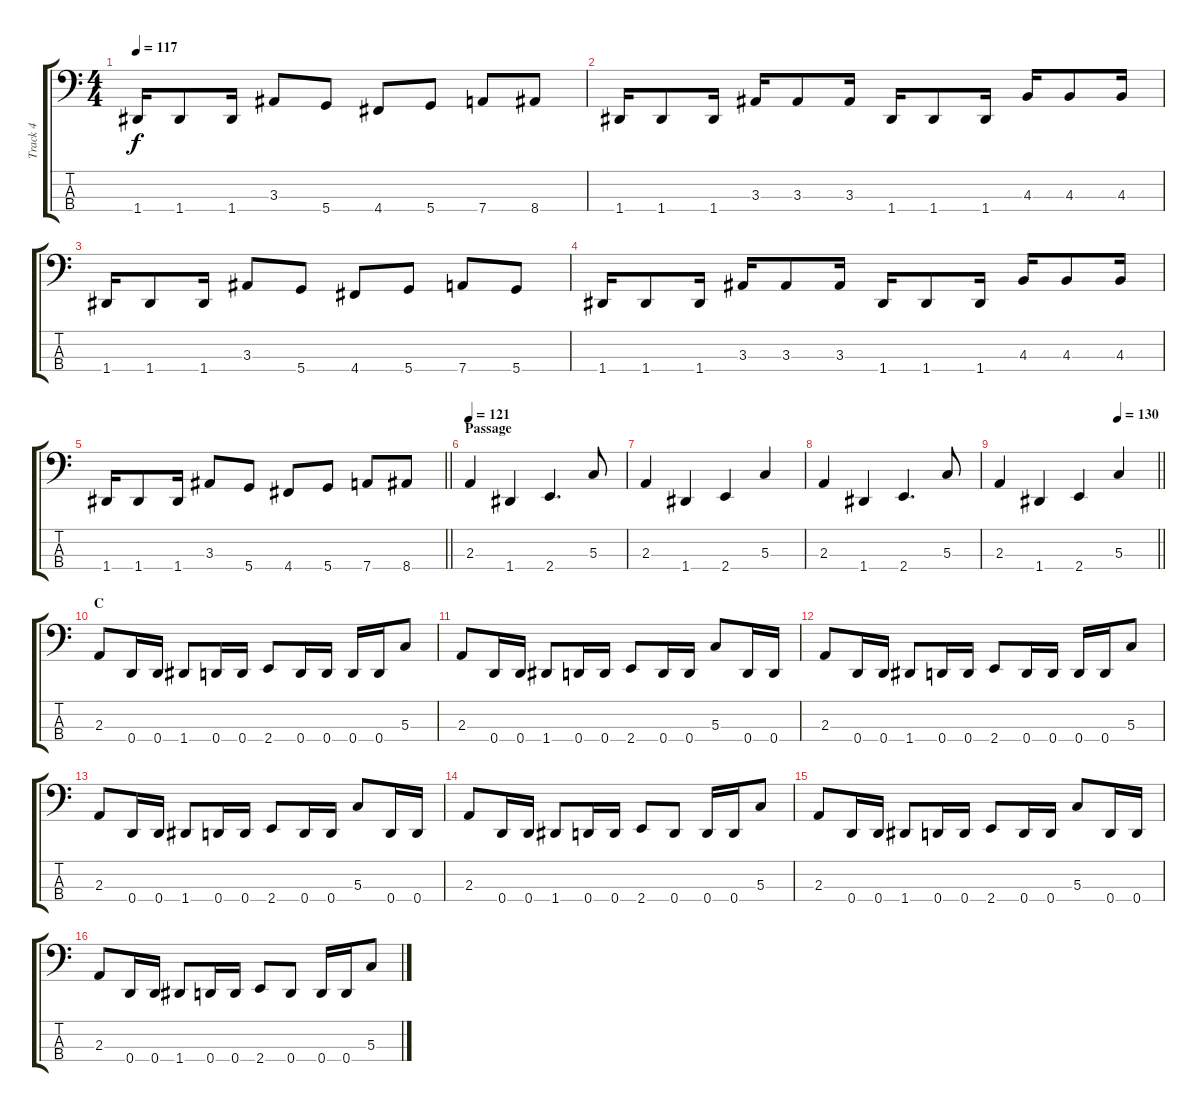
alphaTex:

\track ("Track 4" "Track 4") {instrument electricbasspick}
\staff {score tabs}
\tuning (F2 C2 G1 D1) {hide}
\ts (4 4)
\tempo 117
\clef f4
\ks c
1.4.16{dy f} 1.4.8 1.4.16 3.3.8 5.4.8 4.4.8 5.4.8 7.4.8 8.4.8 |
1.4.16 1.4.8 1.4.16 3.3.16 3.3.8 3.3.16 1.4.16 1.4.8 1.4.16 4.3.16 4.3.8 4.3.16 |
1.4.16 1.4.8 1.4.16 3.3.8 5.4.8 4.4.8 5.4.8 7.4.8 5.4.8 |
1.4.16 1.4.8 1.4.16 3.3.16 3.3.8 3.3.16 1.4.16 1.4.8 1.4.16 4.3.16 4.3.8 4.3.16 |
\barLineRight lightlight
1.4.16 1.4.8 1.4.16 3.3.8 5.4.8 4.4.8 5.4.8 7.4.8 8.4.8 |
\section ("" "Passage")
\tempo 121
2.3.4 1.4.4 2.4.4{d} 5.3.8 |
2.3.4 1.4.4 2.4.4 5.3.4 |
2.3.4 1.4.4 2.4.4{d} 5.3.8 |
\tempo (130 0.75)
\barLineRight lightlight
2.3.4 1.4.4 2.4.4 5.3.4 |
\section ("" "C")
2.3.8 0.4.16 0.4.16 1.4.8 0.4.16 0.4.16 2.4.8 0.4.16 0.4.16 0.4.16 0.4.16 5.3.8 |
2.3.8 0.4.16 0.4.16 1.4.8 0.4.16 0.4.16 2.4.8 0.4.16 0.4.16 5.3.8 0.4.16 0.4.16 |
2.3.8 0.4.16 0.4.16 1.4.8 0.4.16 0.4.16 2.4.8 0.4.16 0.4.16 0.4.16 0.4.16 5.3.8 |
2.3.8 0.4.16 0.4.16 1.4.8 0.4.16 0.4.16 2.4.8 0.4.16 0.4.16 5.3.8 0.4.16 0.4.16 |
2.3.8 0.4.16 0.4.16 1.4.8 0.4.16 0.4.16 2.4.8 0.4.8 0.4.16 0.4.16 5.3.8 |
2.3.8 0.4.16 0.4.16 1.4.8 0.4.16 0.4.16 2.4.8 0.4.16 0.4.16 5.3.8 0.4.16 0.4.16 |
2.3.8 0.4.16 0.4.16 1.4.8 0.4.16 0.4.16 2.4.8 0.4.8 0.4.16 0.4.16 5.3.8
